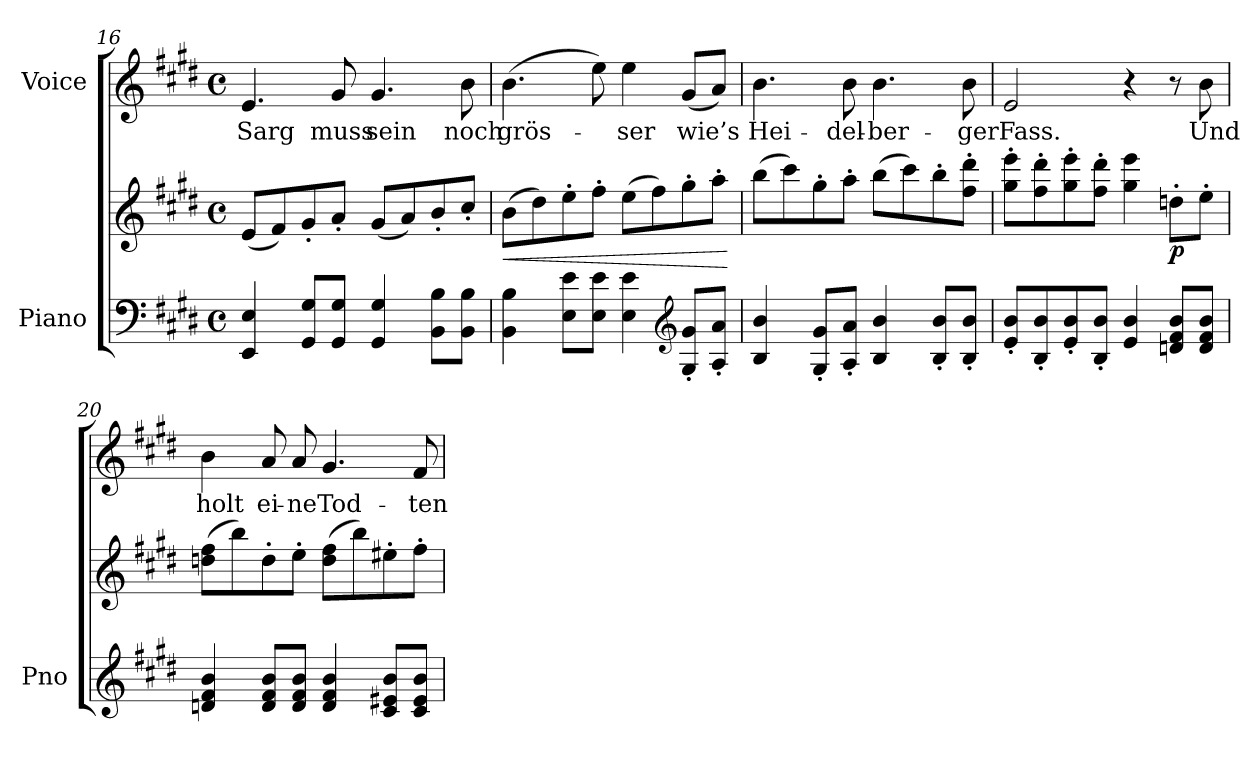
**kern	**kern	**dynam	**kern	**text
*part2	*part2	*part2	*part1	*part1
*staff3	*staff2	*staff2/3	*staff1	*staff1
*I"Piano	*	*	*I"Voice	*
*I'Pno	*	*	*	*
!!LO:LB:g=z
*clefF4	*clefG2	*	*clefG2	*
*k[f#c#g#d#]	*k[f#c#g#d#]	*	*k[f#c#g#d#]	*
*M4/4	*M4/4	*	*M4/4	*
*met(c)	*met(c)	*	*met(c)	*
=16	=16	=16	=16	=16
!	!	!	!	!LO:LY:b
4EE/ 4E/	(<8e/L	.	4.e/	Sarg
.	8f#/)	.	.	.
8GG#/ 8G#/L	8g#'/	.	.	.
!	!	!	!	!LO:LY:b
8GG#/ 8G#/J	8a'/J	.	8g#/	muss
!	!	!	!	!LO:LY:b
4GG#/ 4G#/	(<8g#/L	.	4.g#/	sein
.	8a/)	.	.	.
8BB\ 8B\L	8b'/	.	.	.
!	!	!	!	!LO:LY:b
8BB\ 8B\J	8cc#'/J	.	8b\	noch
=17	=17	=17	=17	=17
!	!	!LO:HP:b	!	!LO:LY:b
4BB\ 4B\	(>8b\L	<	(>4.b\	grös-
.	8dd#\)	.	.	.
8E\ 8e\L	8ee'\	.	.	.
8E\ 8e\J	8ff#'\J	.	8ee\)	.
!	!	!	!	!LO:LY:b
4E\ 4e\	(>8ee\L	.	4ee\	-ser
.	8ff#\)	.	.	.
*clefG2	*	*	*	*
!	!	!	!	!LO:LY:b
8G#/' 8g#/'L	8gg#'\	.	(<8g#/L	wie’s
8A/' 8a/'J	8aa'\J	.	8a/J)	.
.	.	[	.	.
=18	=18	=18	=18	=18
!	!	!	!	!LO:LY:b
4B/ 4b/	(>8bb\L	.	4.b\	Hei-
.	8ccc#\)	.	.	.
8G#/' 8g#/'L	8gg#'\	.	.	.
!	!	!	!	!LO:LY:b
8A/' 8a/'J	8aa'\J	.	8b\	-del-
!	!	!	!	!LO:LY:b
4B/ 4b/	(>8bb\L	.	4.b\	-ber-
.	8ccc#\)	.	.	.
8B/' 8b/'L	8bb'\	.	.	.
!	!	!	!	!LO:LY:b
8B/' 8b/'J	8ff#\' 8ddd#\'J	.	8b\	-ger
=19	=19	=19	=19	=19
!	!	!	!	!LO:LY:b
8e/' 8b/'L	8gg#\' 8eee\'L	.	2e/	Fass.
8B/' 8b/'	8ff#\' 8ddd#\'	.	.	.
8e/' 8b/'	8gg#\' 8eee\'	.	.	.
8B/' 8b/'J	8ff#\' 8ddd#\'J	.	.	.
4e/ 4b/	4gg#\ 4eee\	.	4r	.
!	!	!LO:DY:b	!	!
8dn/ 8f#/ 8b/L	8ddn'\L	p	8r	.
!	!	!	!	!LO:LY:b
8d/ 8f#/ 8b/J	8ee'\J	.	8b\	Und
=20	=20	=20	=20	=20
!	!	!	!	!LO:LY:b
4dn/ 4f#/ 4b/	(>8ddn\ 8ff#\L	.	4b\	holt
.	8bb\)	.	.	.
!	!	!	!	!LO:LY:b
8d/ 8f#/ 8b/L	8dd'\	.	8a/	ei-
!	!	!	!	!LO:LY:b
8d/ 8f#/ 8b/J	8ee'\J	.	8a/	-ne
!	!	!	!	!LO:LY:b
4d/ 4f#/ 4b/	(>8dd\ 8ff#\L	.	4.g#/	Tod-
.	8bb\)	.	.	.
8c#/ 8e#X/ 8b/L	8ee#X'\	.	.	.
!	!	!	!	!LO:LY:b
8c#/ 8e#/ 8b/J	8ff#'\J	.	8f#/	-ten-
=	=	=	=	=
*-	*-	*-	*-	*-
